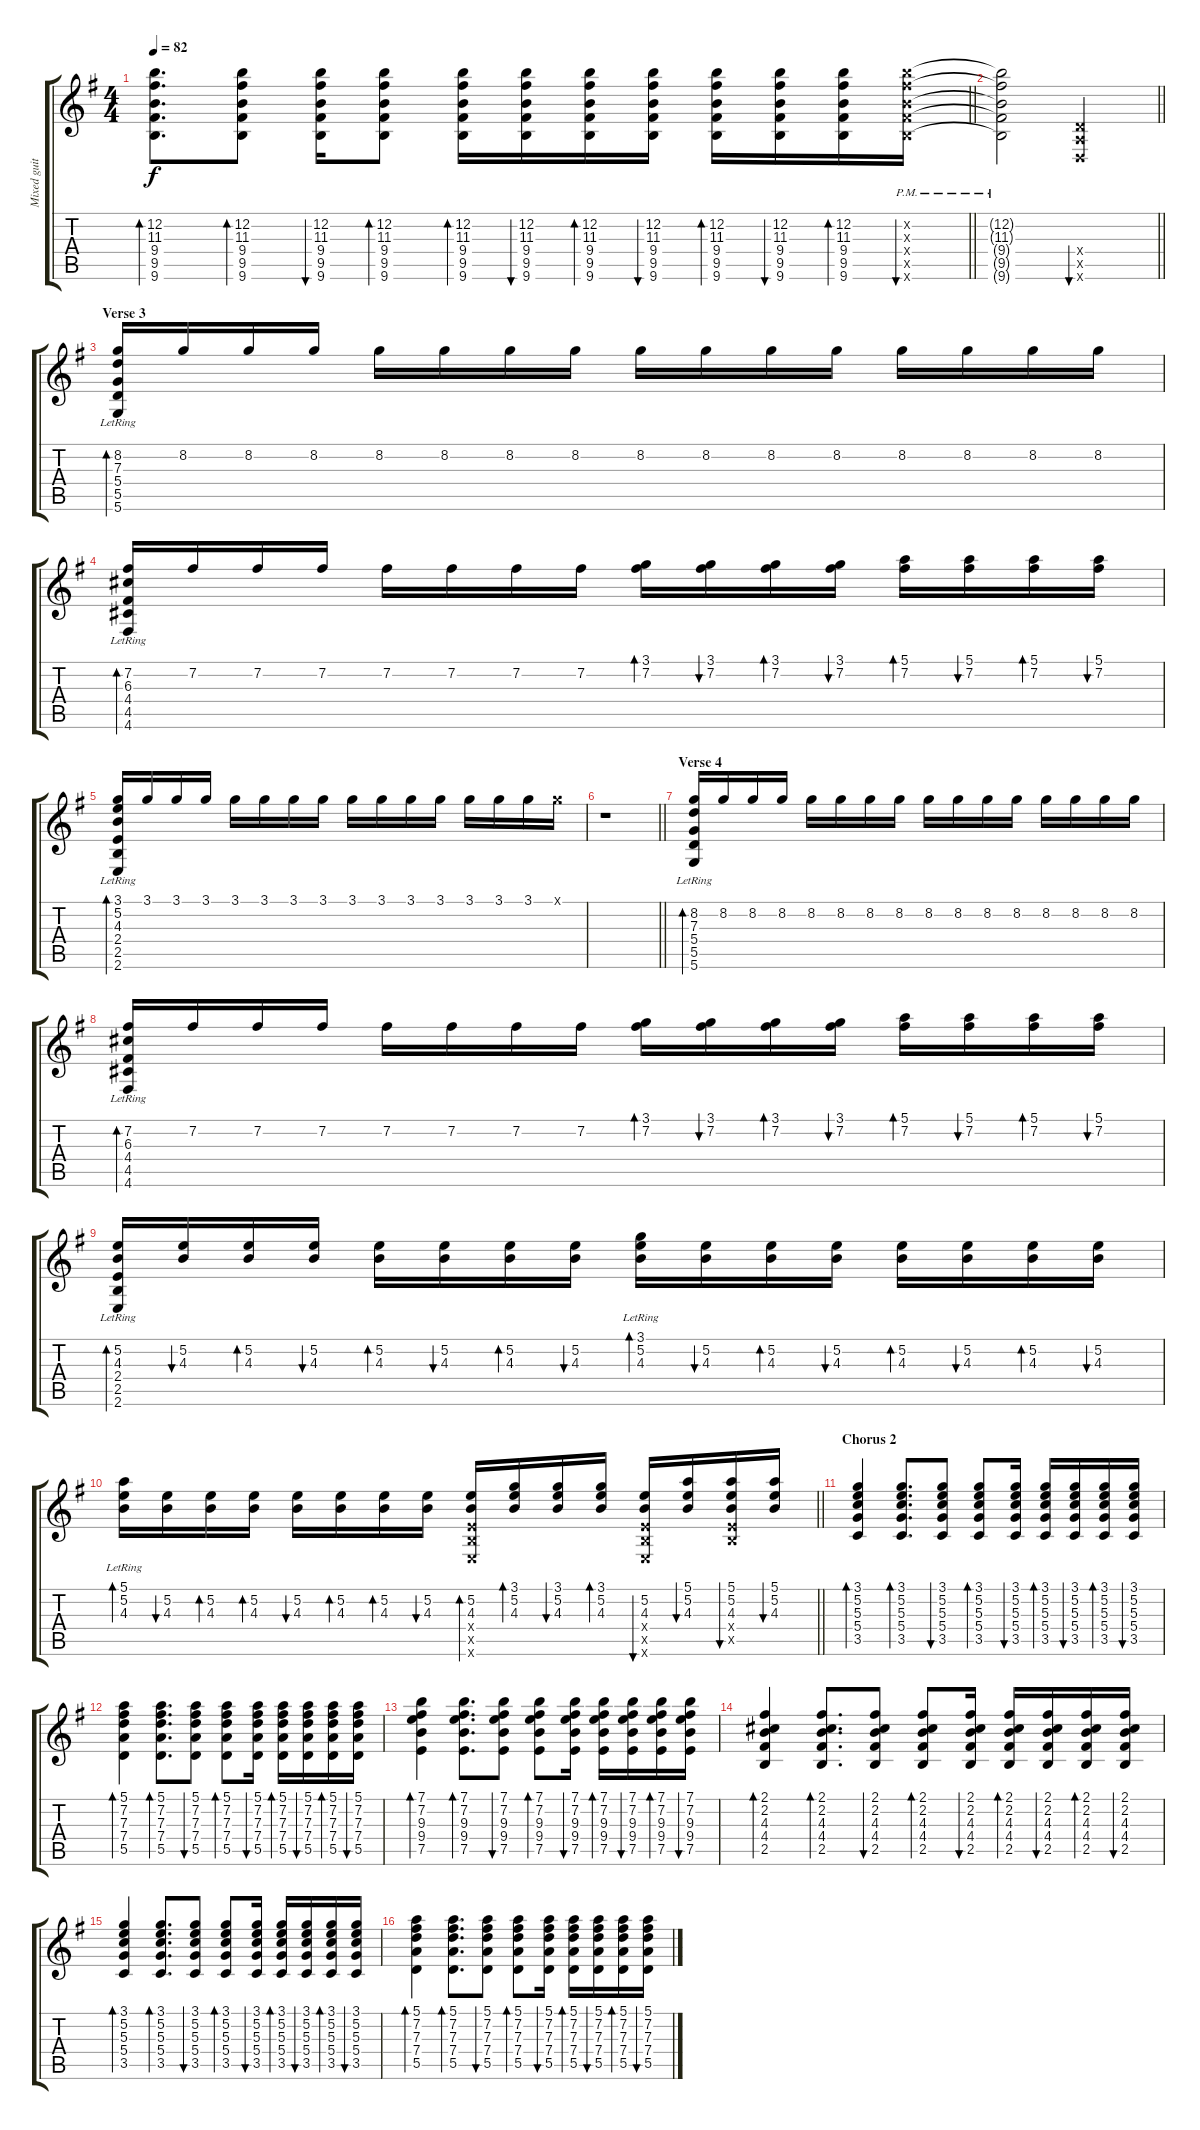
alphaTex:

\track ("Mixed guitar" "Mixed guit") {mute instrument acousticguitarsteel}
\staff {score tabs}
\tuning (E4 B3 G3 D3 A2 D2) {hide}
\ts (4 4)
\tempo 82
\clef g2
\barLineRight lightlight
\ks g
(12.2 11.3 9.4 9.5 9.6).8{d bd 60 dy f} (12.2 11.3 9.4 9.5 9.6).8{bd 60} (12.2 11.3 9.4 9.5 9.6).16{bu 60} (12.2 11.3 9.4 9.5 9.6).8{bd 60} (12.2 11.3 9.4 9.5 9.6).16{bd 60} (12.2 11.3 9.4 9.5 9.6).16{bu 60} (12.2 11.3 9.4 9.5 9.6).16{bd 60} (12.2 11.3 9.4 9.5 9.6).16{bu 60} (12.2 11.3 9.4 9.5 9.6).16{bd 60} (12.2 11.3 9.4 9.5 9.6).16{bu 60} (12.2 11.3 9.4 9.5 9.6).16{bd 60} (12.2{pm x} 11.3{pm x} 9.4{pm x} 9.5{pm x} 9.6{pm x}).16{bu 60} |
\barLineRight lightlight
(12.2{pm t} 11.3{pm t} 9.4{pm t} 9.5{pm t} 9.6{pm t}).2 (0.4{x} 0.5{x} 0.6{x}).2{bu 60} |
\section ("" "Verse 3")
(8.2 7.3{lr} 5.4{lr} 5.5{lr} 5.6{lr}).16{bd 30} 8.2.16 8.2.16 8.2.16 8.2.16 8.2.16 8.2.16 8.2.16 8.2.16 8.2.16 8.2.16 8.2.16 8.2.16 8.2.16 8.2.16 8.2.16 |
(7.2 6.3{lr} 4.4{lr} 4.5{lr} 4.6{lr}).16{bd 30} 7.2.16 7.2.16 7.2.16 7.2.16 7.2.16 7.2.16 7.2.16 (3.1 7.2).16{bd 60} (3.1 7.2).16{bu 60} (3.1 7.2).16{bd 60} (3.1 7.2).16{bu 60} (5.1 7.2).16{bd 60} (5.1 7.2).16{bu 60} (5.1 7.2).16{bd 60} (5.1 7.2).16{bu 60} |
(3.1 5.2{lr} 4.3{lr} 2.4{lr} 2.5{lr} 2.6{lr}).16{bd 30} 3.1.16 3.1.16 3.1.16 3.1.16 3.1.16 3.1.16 3.1.16 3.1.16 3.1.16 3.1.16 3.1.16 3.1.16 3.1.16 3.1.16 3.1{x}.16 |
\barLineRight lightlight
r.1 |
\section ("" "Verse 4")
(8.2 7.3{lr} 5.4{lr} 5.5{lr} 5.6{lr}).16{bd 30} 8.2.16 8.2.16 8.2.16 8.2.16 8.2.16 8.2.16 8.2.16 8.2.16 8.2.16 8.2.16 8.2.16 8.2.16 8.2.16 8.2.16 8.2.16 |
(7.2 6.3{lr} 4.4{lr} 4.5{lr} 4.6{lr}).16{bd 30} 7.2.16 7.2.16 7.2.16 7.2.16 7.2.16 7.2.16 7.2.16 (3.1 7.2).16{bd 60} (3.1 7.2).16{bu 60} (3.1 7.2).16{bd 60} (3.1 7.2).16{bu 60} (5.1 7.2).16{bd 60} (5.1 7.2).16{bu 60} (5.1 7.2).16{bd 60} (5.1 7.2).16{bu 60} |
(5.2 4.3 2.4{lr} 2.5{lr} 2.6{lr}).16{bd 240} (5.2 4.3).16{bu 30} (5.2 4.3).16{bd 30} (5.2 4.3).16{bu 30} (5.2 4.3).16{bd 30} (5.2 4.3).16{bu 30} (5.2 4.3).16{bd 30} (5.2 4.3).16{bu 30} (3.1{lr} 5.2 4.3).16{bd 30} (5.2 4.3).16{bu 30} (5.2 4.3).16{bd 30} (5.2 4.3).16{bu 30} (5.2 4.3).16{bd 30} (5.2 4.3).16{bu 30} (5.2 4.3).16{bd 30} (5.2 4.3).16{bu 30} |
\barLineRight lightlight
(5.1{lr} 5.2 4.3).16{bd 30} (5.2 4.3).16{bu 30} (5.2 4.3).16{bd 30} (5.2 4.3).16{bd 30} (5.2 4.3).16{bu 30} (5.2 4.3).16{bd 30} (5.2 4.3).16{bd 30} (5.2 4.3).16{bu 30} (5.2 4.3 2.4{x} 2.5{x} 2.6{x}).16{bd 30} (3.1 5.2 4.3).16{bd 30} (3.1 5.2 4.3).16{bu 30} (3.1 5.2 4.3).16{bd 30} (5.2 4.3 2.4{x} 2.5{x} 2.6{x}).16{bu 30} (5.1 5.2 4.3).16{bu 30} (5.1 5.2 4.3 2.4{x} 2.5{x}).16{bu 30} (5.1 5.2 4.3).16{bu 30} |
\section ("" "Chorus 2")
(3.1 5.2 5.3 5.4 3.5).4{bd 60} (3.1 5.2 5.3 5.4 3.5).8{d bd 60} (3.1 5.2 5.3 5.4 3.5).8{bu 60} (3.1 5.2 5.3 5.4 3.5).8{bd 60} (3.1 5.2 5.3 5.4 3.5).16{bu 60} (3.1 5.2 5.3 5.4 3.5).16{bd 60} (3.1 5.2 5.3 5.4 3.5).16{bu 60} (3.1 5.2 5.3 5.4 3.5).16{bd 60} (3.1 5.2 5.3 5.4 3.5).16{bu 60} |
(5.1 7.2 7.3 7.4 5.5).4{bd 60} (5.1 7.2 7.3 7.4 5.5).8{d bd 60} (5.1 7.2 7.3 7.4 5.5).8{bu 60} (5.1 7.2 7.3 7.4 5.5).8{bd 60} (5.1 7.2 7.3 7.4 5.5).16{bu 60} (5.1 7.2 7.3 7.4 5.5).16{bd 60} (5.1 7.2 7.3 7.4 5.5).16{bu 60} (5.1 7.2 7.3 7.4 5.5).16{bd 60} (5.1 7.2 7.3 7.4 5.5).16{bu 60} |
(7.1 7.2 9.3 9.4 7.5).4{bd 60} (7.1 7.2 9.3 9.4 7.5).8{d bd 60} (7.1 7.2 9.3 9.4 7.5).8{bu 60} (7.1 7.2 9.3 9.4 7.5).8{bd 60} (7.1 7.2 9.3 9.4 7.5).16{bu 60} (7.1 7.2 9.3 9.4 7.5).16{bd 60} (7.1 7.2 9.3 9.4 7.5).16{bu 60} (7.1 7.2 9.3 9.4 7.5).16{bd 60} (7.1 7.2 9.3 9.4 7.5).16{bu 60} |
(2.1 2.2 4.3 4.4 2.5).4{bd 60} (2.1 2.2 4.3 4.4 2.5).8{d bd 60} (2.1 2.2 4.3 4.4 2.5).8{bu 60} (2.1 2.2 4.3 4.4 2.5).8{bd 60} (2.1 2.2 4.3 4.4 2.5).16{bu 60} (2.1 2.2 4.3 4.4 2.5).16{bd 60} (2.1 2.2 4.3 4.4 2.5).16{bu 60} (2.1 2.2 4.3 4.4 2.5).16{bd 60} (2.1 2.2 4.3 4.4 2.5).16{bu 60} |
(3.1 5.2 5.3 5.4 3.5).4{bd 60} (3.1 5.2 5.3 5.4 3.5).8{d bd 60} (3.1 5.2 5.3 5.4 3.5).8{bu 60} (3.1 5.2 5.3 5.4 3.5).8{bd 60} (3.1 5.2 5.3 5.4 3.5).16{bu 60} (3.1 5.2 5.3 5.4 3.5).16{bd 60} (3.1 5.2 5.3 5.4 3.5).16{bu 60} (3.1 5.2 5.3 5.4 3.5).16{bd 60} (3.1 5.2 5.3 5.4 3.5).16{bu 60} |
(5.1 7.2 7.3 7.4 5.5).4{bd 60} (5.1 7.2 7.3 7.4 5.5).8{d bd 60} (5.1 7.2 7.3 7.4 5.5).8{bu 60} (5.1 7.2 7.3 7.4 5.5).8{bd 60} (5.1 7.2 7.3 7.4 5.5).16{bu 60} (5.1 7.2 7.3 7.4 5.5).16{bd 60} (5.1 7.2 7.3 7.4 5.5).16{bu 60} (5.1 7.2 7.3 7.4 5.5).16{bd 60} (5.1 7.2 7.3 7.4 5.5).16{bu 60}
